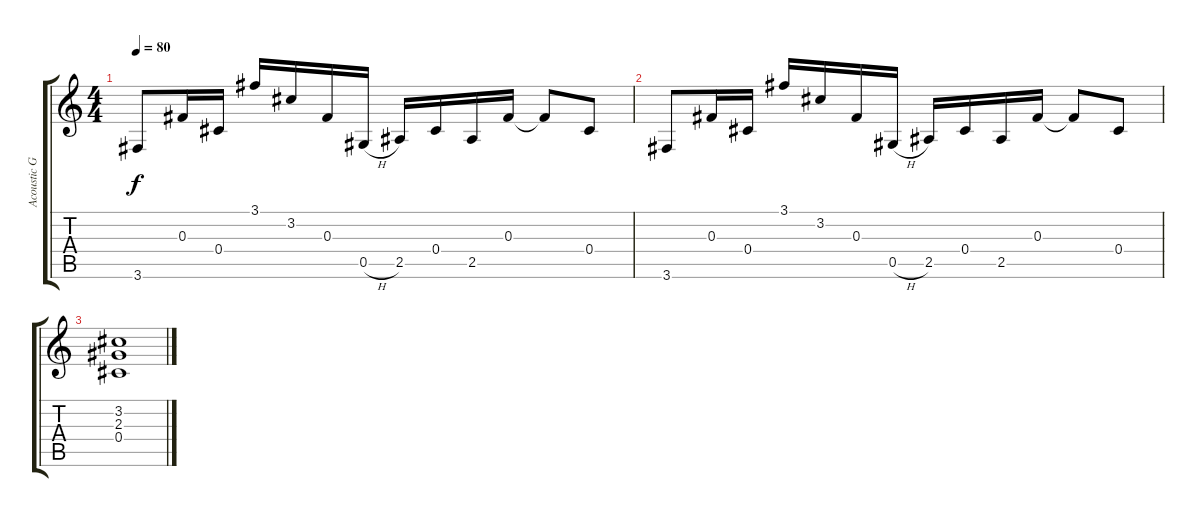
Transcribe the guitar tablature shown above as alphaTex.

\track ("Acoustic Guitar" "Acoustic G") {instrument acousticguitarnylon}
\staff {score tabs}
\tuning (Eb4 Bb3 Gb3 Db3 Ab2 Eb2) {hide}
\ts (4 4)
\tempo 80
\clef g2
\ks c
3.6.8{dy f} 0.3.16 0.4.16 3.1.16 3.2.16 0.3.16 0.5{h}.16 2.5.16 0.4.16 2.5.16 0.3.16 0.3{t}.8 0.4.8 |
3.6.8 0.3.16 0.4.16 3.1.16 3.2.16 0.3.16 0.5{h}.16 2.5.16 0.4.16 2.5.16 0.3.16 0.3{t}.8 0.4.8 |
(3.2 2.3 0.4).1
